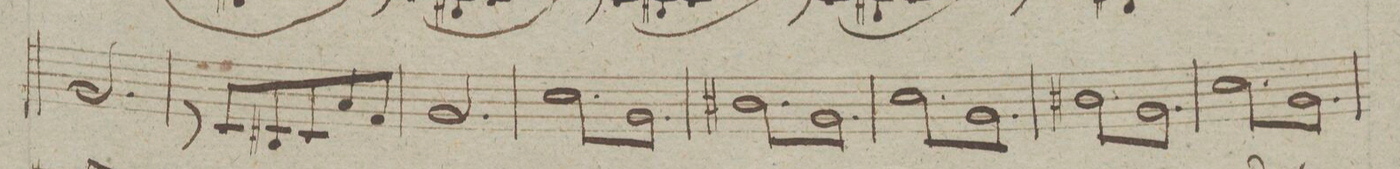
**kern	**dynam
*I"Viola	*
*clefC3	*
*k[f#]	*
*M3/4	*
2.A/	.
=57	=57
8r	.
8D/L	.
8C#X/	.
8D/	.
8B/	.
8G/J	.
=58	=58
2.A/	.
=59	=59
*tremolo	*
8d\L	.
8A\	.
8d\	.
8A\	.
8d\	.
8A\J	.
=60	=60
8c#X\L	.
8A\	.
8c#\	.
8A\	.
8c#\	.
8A\J	.
=61	=61
8d\L	.
8A\	.
8d\	.
8A\	.
8d\	.
8A\J	.
=62	=62
8c#X\L	.
8A\	.
8c#\	.
8A\	.
8c#\	.
8A\J	.
=63	=63
8d\L	.
8A\	.
8d\	.
8A\	.
8d\	.
8A\J	.
=64	=64
*-	*-
